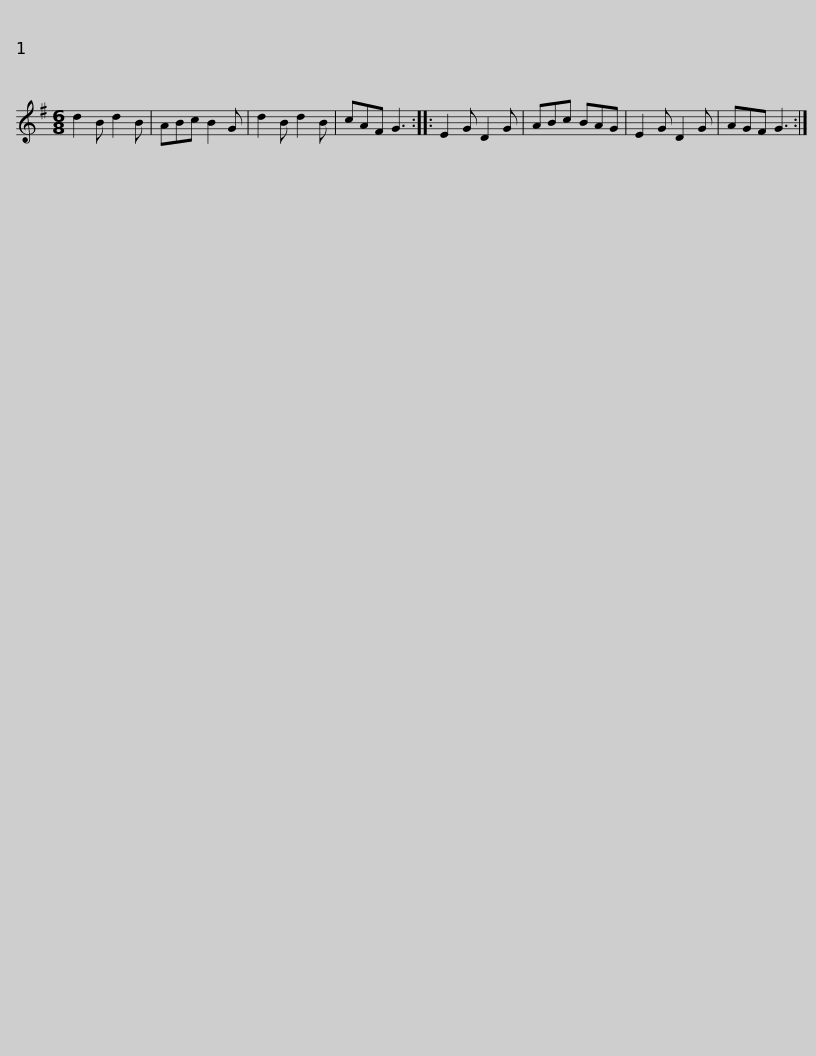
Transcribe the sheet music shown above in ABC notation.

X:1
L:1/8
M:6/8
I:linebreak $
K:G
V:1 treble
V:1
 d2 B d2 B | ABc B2 G | d2 B d2 B | cAF G3 :: E2 G D2 G | %5
 ABc BAG | E2 G D2 G | AGF G3 :| %8
